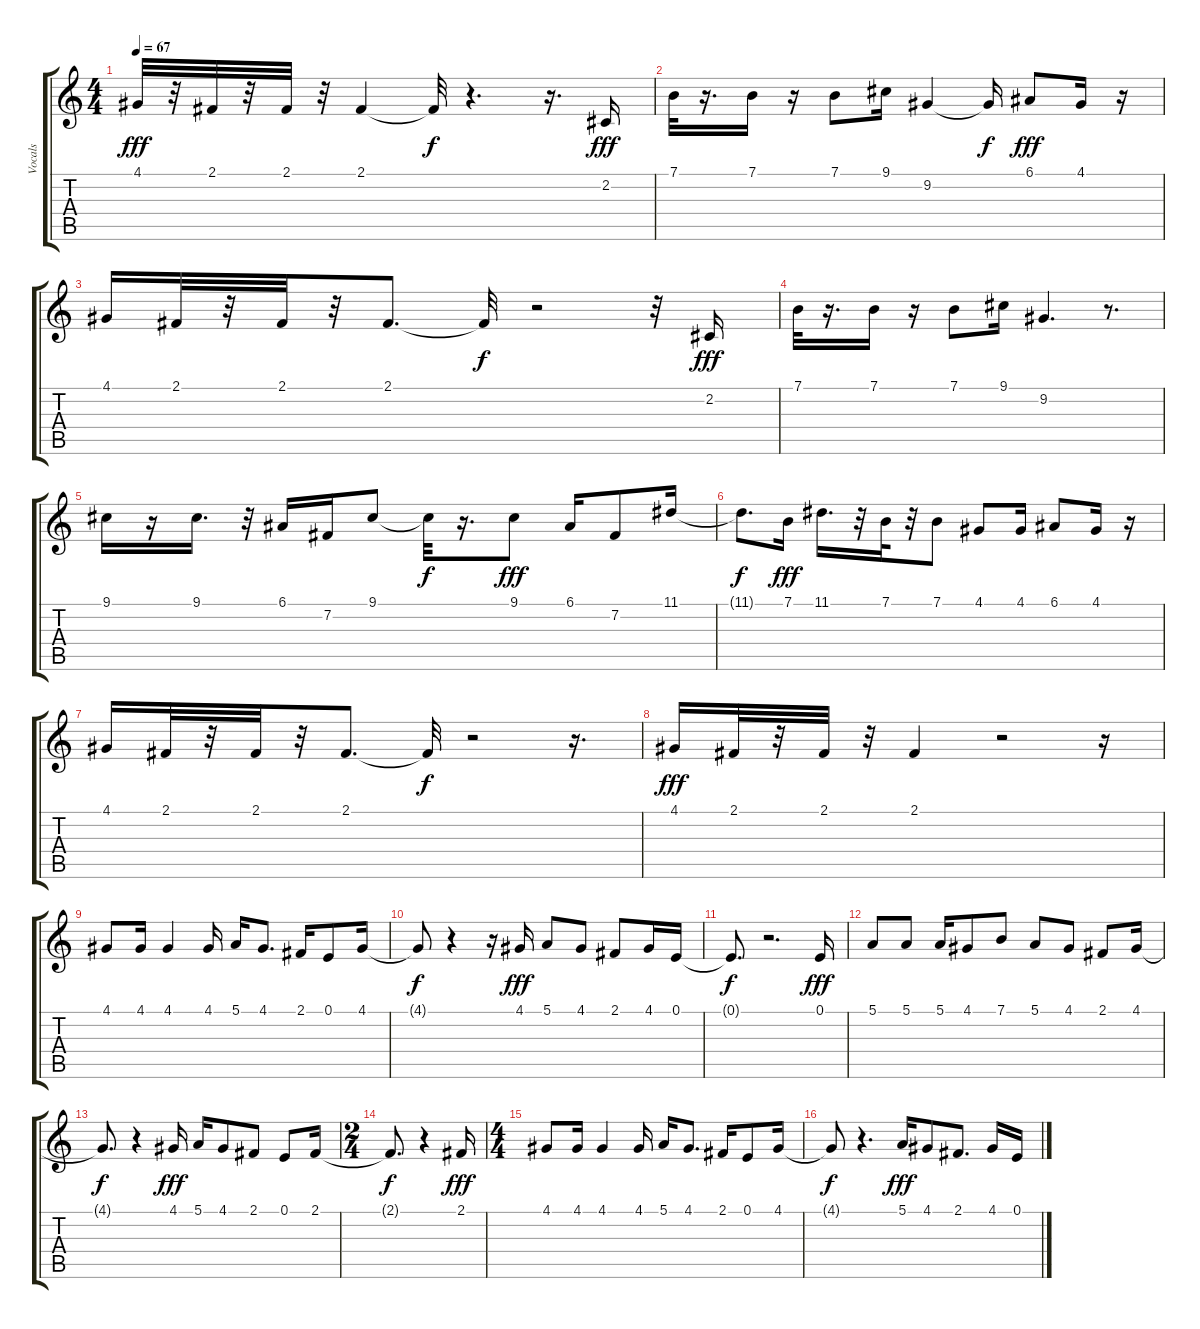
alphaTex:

\track ("Vocals" "Vocals") {instrument sopranosax}
\staff {score tabs}
\tuning (E4 B3 G3 D3 A2 E2) {hide}
\ts (4 4)
\tempo 67
\clef g2
\ks c
4.1.32{dy fff} r.32 2.1.32 r.32 2.1.32 r.32 2.1.4 2.1{t}.32{dy f} r.4{d} r.16{d} 2.2.16{dy fff} |
7.1.32 r.16{d} 7.1.16 r.16 7.1.8 9.1.16 9.2.4 9.2{t}.16{dy f} 6.1.8{dy fff} 4.1.16 r.16 |
4.1.16 2.1.32 r.32 2.1.32 r.32 2.1.8{d} 2.1{t}.32{dy f} r.2 r.32 2.2.16{dy fff} |
7.1.32 r.16{d} 7.1.16 r.16 7.1.8 9.1.16 9.2.4{d} r.8{d} |
9.1.16 r.16 9.1.16{d} r.32 6.1.16 7.2.16 9.1.8 9.1{t}.32{dy f} r.16{d} 9.1.8{dy fff} 6.1.16 7.2.8 11.1.16 |
11.1{t}.8{d dy f} 7.1.16{dy fff} 11.1.16{d} r.32 7.1.32 r.32 7.1.8 4.1.8 4.1.16 6.1.8 4.1.16 r.16 |
4.1.16 2.1.32 r.32 2.1.32 r.32 2.1.8{d} 2.1{t}.32{dy f} r.2 r.16{d} |
4.1.16{dy fff} 2.1.32 r.32 2.1.32 r.32 2.1.4 r.2 r.16 |
4.1.8 4.1.16 4.1.4 4.1.16 5.1.16 4.1.8{d} 2.1.16 0.1.8 4.1.16 |
4.1{t}.8{dy f} r.4 r.16 4.1.16{dy fff} 5.1.8 4.1.8 2.1.8 4.1.16 0.1.16 |
0.1{t}.8{d dy f} r.2{d} 0.1.16{dy fff} |
5.1.8 5.1.8 5.1.16 4.1.8 7.1.8 5.1.8 4.1.8 2.1.8 4.1.16 |
4.1{t}.8{d dy f} r.4 4.1.16{dy fff} 5.1.16 4.1.8 2.1.8 0.1.8 2.1.16 |
\ts (2 4)
2.1{t}.8{d dy f} r.4 2.1.16{dy fff} |
\ts (4 4)
4.1.8 4.1.16 4.1.4 4.1.16 5.1.16 4.1.8{d} 2.1.16 0.1.8 4.1.16 |
4.1{t}.8{dy f} r.4{d} 5.1.16{dy fff} 4.1.8 2.1.8{d} 4.1.16 0.1.16
